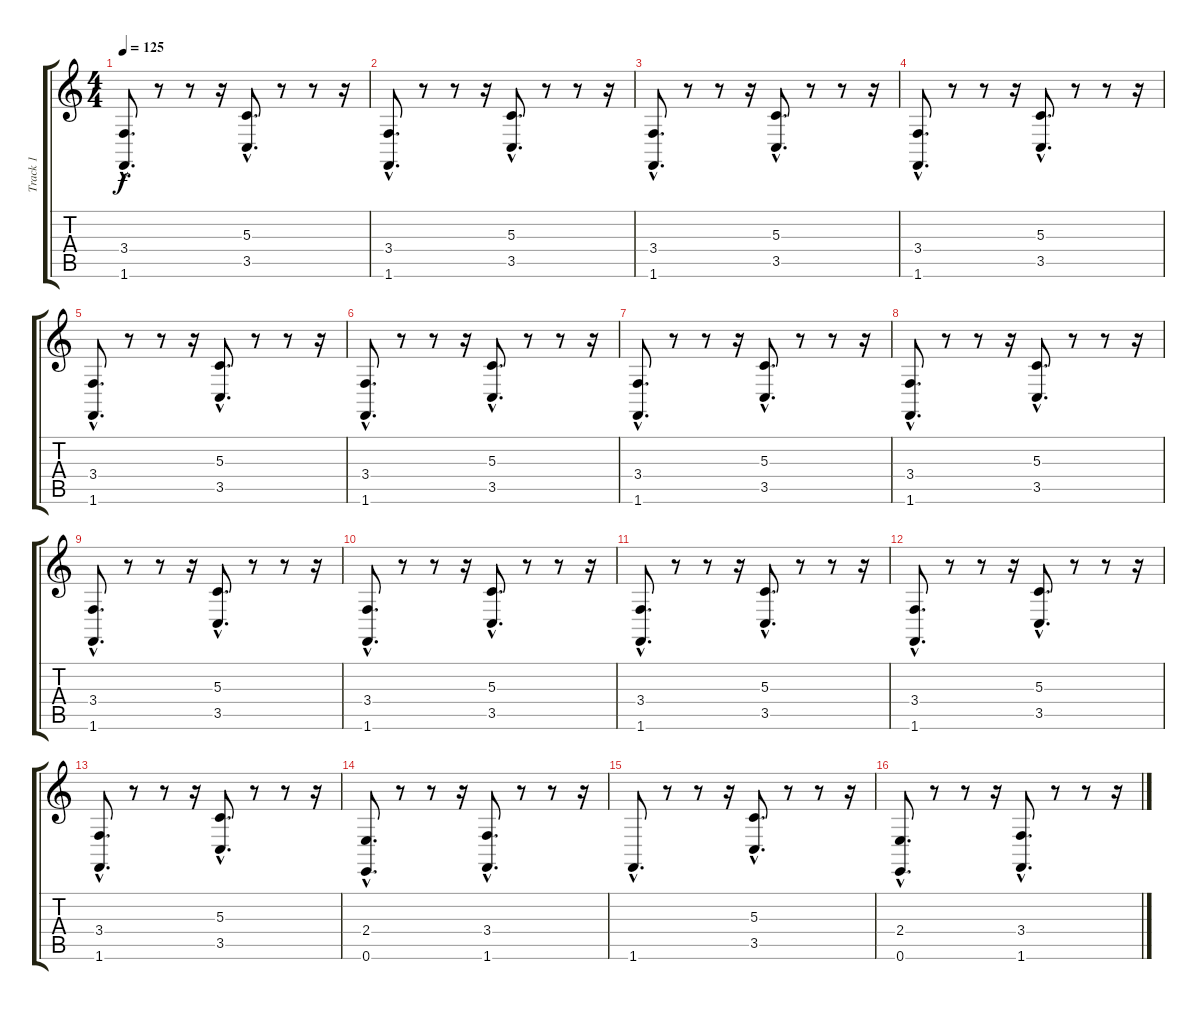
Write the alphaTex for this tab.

\track ("Track 1" "Track 1") {instrument choiraahs}
\staff {score tabs}
\tuning (E4 B3 G3 D3 A2 E2) {hide}
\ts (4 4)
\tempo 125
\clef g2
\ks c
(3.4{hac} 1.6{hac}).8{d dy f} r.8 r.8 r.16 (5.3{hac} 3.5{hac}).8{d} r.8 r.8 r.16 |
(3.4{hac} 1.6{hac}).8{d} r.8 r.8 r.16 (5.3{hac} 3.5{hac}).8{d} r.8 r.8 r.16 |
(3.4{hac} 1.6{hac}).8{d} r.8 r.8 r.16 (5.3{hac} 3.5{hac}).8{d} r.8 r.8 r.16 |
(3.4{hac} 1.6{hac}).8{d} r.8 r.8 r.16 (5.3{hac} 3.5{hac}).8{d} r.8 r.8 r.16 |
(3.4{hac} 1.6{hac}).8{d} r.8 r.8 r.16 (5.3{hac} 3.5{hac}).8{d} r.8 r.8 r.16 |
(3.4{hac} 1.6{hac}).8{d} r.8 r.8 r.16 (5.3{hac} 3.5{hac}).8{d} r.8 r.8 r.16 |
(3.4{hac} 1.6{hac}).8{d} r.8 r.8 r.16 (5.3{hac} 3.5{hac}).8{d} r.8 r.8 r.16 |
(3.4{hac} 1.6{hac}).8{d} r.8 r.8 r.16 (5.3{hac} 3.5{hac}).8{d} r.8 r.8 r.16 |
(3.4{hac} 1.6{hac}).8{d} r.8 r.8 r.16 (5.3{hac} 3.5{hac}).8{d} r.8 r.8 r.16 |
(3.4{hac} 1.6{hac}).8{d} r.8 r.8 r.16 (5.3{hac} 3.5{hac}).8{d} r.8 r.8 r.16 |
(3.4{hac} 1.6{hac}).8{d} r.8 r.8 r.16 (5.3{hac} 3.5{hac}).8{d} r.8 r.8 r.16 |
(3.4{hac} 1.6{hac}).8{d} r.8 r.8 r.16 (5.3{hac} 3.5{hac}).8{d} r.8 r.8 r.16 |
(3.4{hac} 1.6{hac}).8{d} r.8 r.8 r.16 (5.3{hac} 3.5{hac}).8{d} r.8 r.8 r.16 |
(2.4{hac} 0.6{hac}).8{d} r.8 r.8 r.16 (3.4{hac} 1.6{hac}).8{d} r.8 r.8 r.16 |
1.6{hac}.8{d} r.8 r.8 r.16 (5.3{hac} 3.5{hac}).8{d} r.8 r.8 r.16 |
(2.4{hac} 0.6{hac}).8{d} r.8 r.8 r.16 (3.4{hac} 1.6{hac}).8{d} r.8 r.8 r.16
